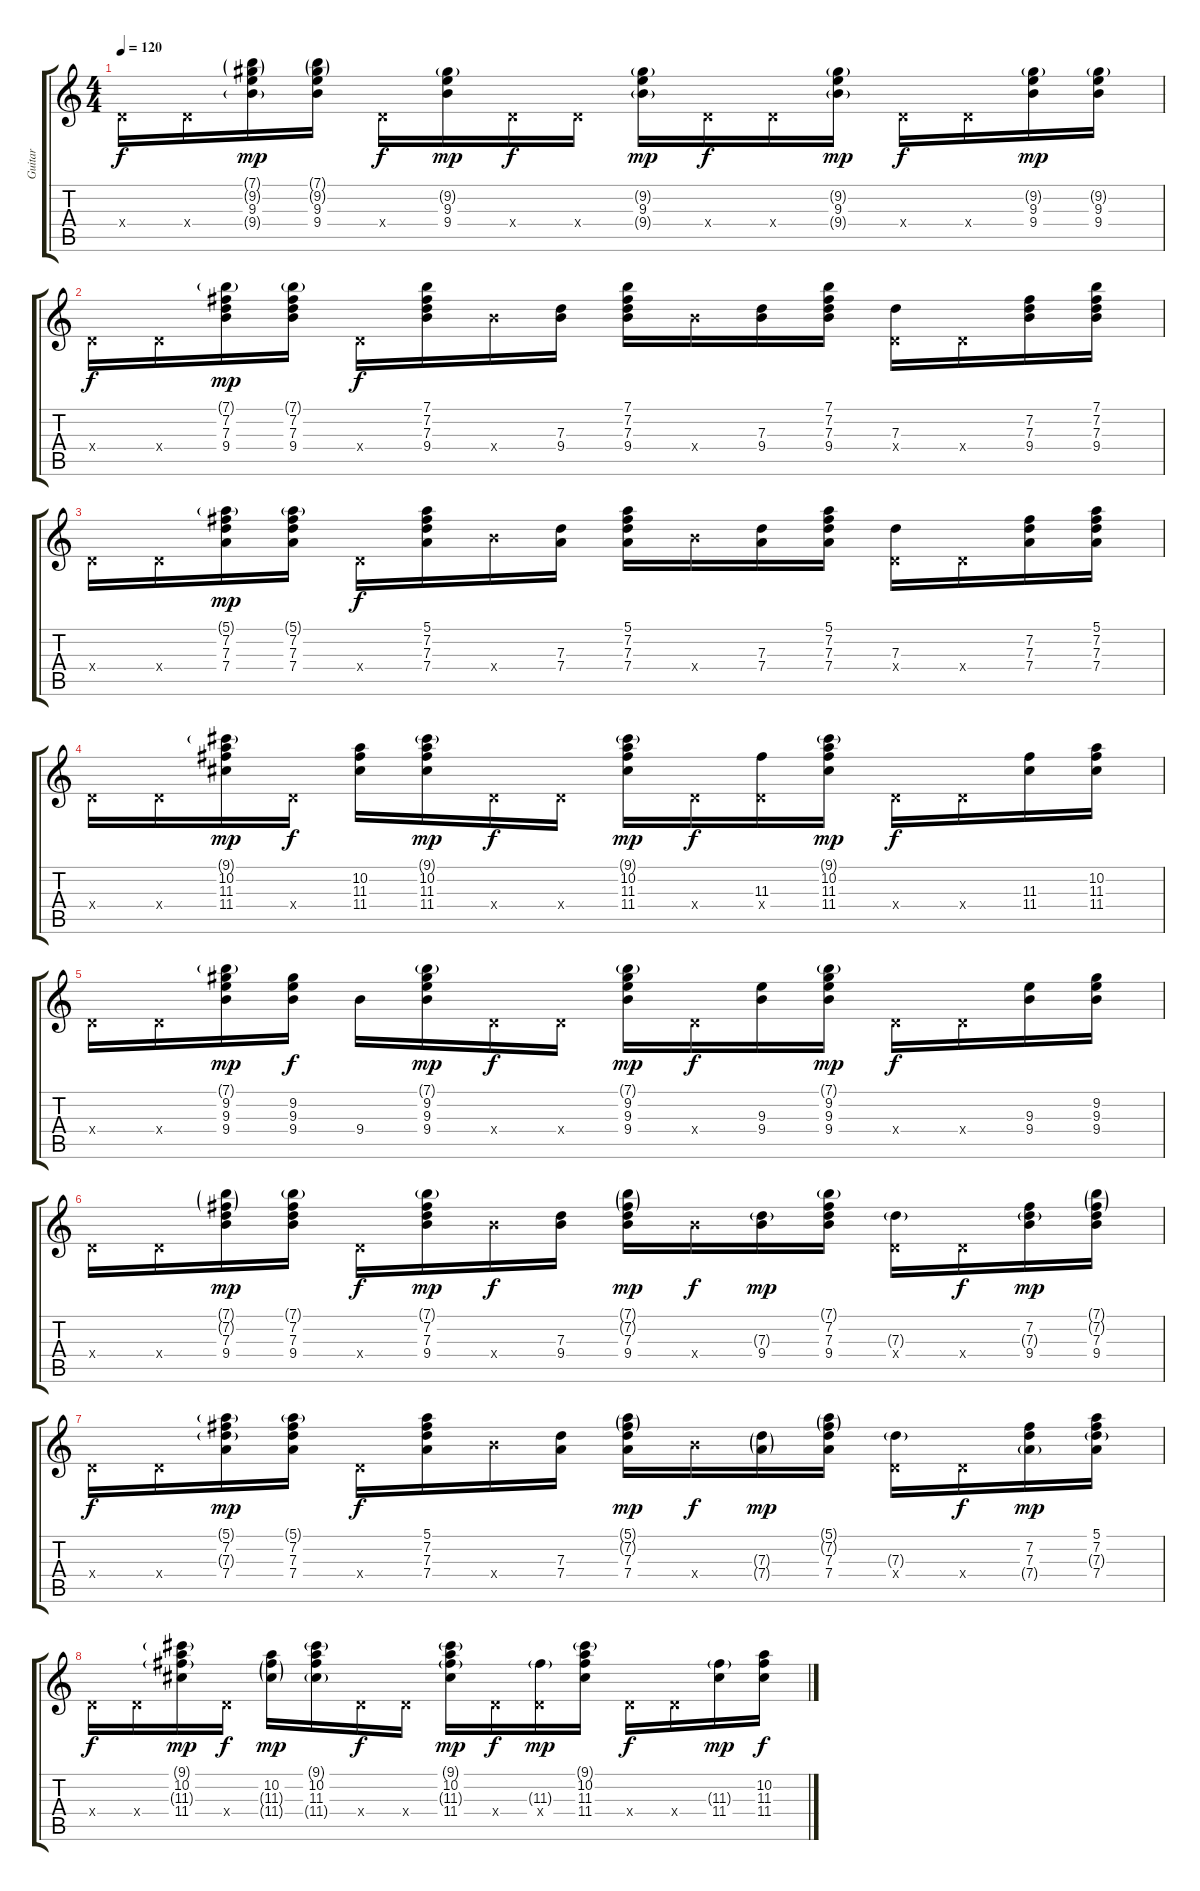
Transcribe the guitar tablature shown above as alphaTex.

\track ("Guitar" "Guitar") {instrument electricguitarclean}
\staff {score tabs}
\tuning (E4 B3 G3 D3 A2 E2) {hide}
\ts (4 4)
\tempo 120
\clef g2
\ks c
0.4{x}.16{dy f} 0.4{x}.16 (7.1{g} 9.2{g} 9.3 9.4{g}).16{dy mp} (7.1{g} 9.2{g} 9.3 9.4).16 0.4{x}.16{dy f} (9.2{g} 9.3 9.4).16{dy mp} 0.4{x}.16{dy f} 0.4{x}.16 (9.2{g} 9.3 9.4{g}).16{dy mp} 0.4{x}.16{dy f} 0.4{x}.16 (9.2{g} 9.3 9.4{g}).16{dy mp} 0.4{x}.16{dy f} 0.4{x}.16 (9.2{g} 9.3 9.4).16{dy mp} (9.2{g} 9.3 9.4).16 |
0.4{x}.16{dy f} 0.4{x}.16 (7.1{g} 7.2 7.3 9.4).16{dy mp} (7.1{g} 7.2 7.3 9.4).16 0.4{x}.16{dy f} (7.1 7.2 7.3 9.4).16 9.4{x}.16 (7.3 9.4).16 (7.1 7.2 7.3 9.4).16 9.4{x}.16 (7.3 9.4).16 (7.1 7.2 7.3 9.4).16 (7.3 0.4{x}).16 0.4{x}.16 (7.2 7.3 9.4).16 (7.1 7.2 7.3 9.4).16 |
0.4{x}.16 0.4{x}.16 (5.1{g} 7.2 7.3 7.4).16{dy mp} (5.1{g} 7.2 7.3 7.4).16 0.4{x}.16{dy f} (5.1 7.2 7.3 7.4).16 9.4{x}.16 (7.3 7.4).16 (5.1 7.2 7.3 7.4).16 9.4{x}.16 (7.3 7.4).16 (5.1 7.2 7.3 7.4).16 (7.3 0.4{x}).16 0.4{x}.16 (7.2 7.3 7.4).16 (5.1 7.2 7.3 7.4).16 |
0.4{x}.16 0.4{x}.16 (9.1{g} 10.2 11.3 11.4).16{dy mp} 0.4{x}.16{dy f} (10.2 11.3 11.4).16 (9.1{g} 10.2 11.3 11.4).16{dy mp} 0.4{x}.16{dy f} 0.4{x}.16 (9.1{g} 10.2 11.3 11.4).16{dy mp} 0.4{x}.16{dy f} (11.3 0.4{x}).16 (9.1{g} 10.2 11.3 11.4).16{dy mp} 0.4{x}.16{dy f} 0.4{x}.16 (11.3 11.4).16 (10.2 11.3 11.4).16 |
0.4{x}.16 0.4{x}.16 (7.1{g} 9.2 9.3 9.4).16{dy mp} (9.2 9.3 9.4).16{dy f} 9.4.16 (7.1{g} 9.2 9.3 9.4).16{dy mp} 0.4{x}.16{dy f} 0.4{x}.16 (7.1{g} 9.2 9.3 9.4).16{dy mp} 0.4{x}.16{dy f} (9.3 9.4).16 (7.1{g} 9.2 9.3 9.4).16{dy mp} 0.4{x}.16{dy f} 0.4{x}.16 (9.3 9.4).16 (9.2 9.3 9.4).16 |
0.4{x}.16 0.4{x}.16 (7.1{g} 7.2{g} 7.3 9.4).16{dy mp} (7.1{g} 7.2 7.3 9.4).16 0.4{x}.16{dy f} (7.1{g} 7.2 7.3 9.4).16{dy mp} 9.4{x}.16{dy f} (7.3 9.4).16 (7.1{g} 7.2{g} 7.3 9.4).16{dy mp} 9.4{x}.16{dy f} (7.3{g} 9.4).16{dy mp} (7.1{g} 7.2 7.3 9.4).16 (7.3{g} 0.4{x}).16 0.4{x}.16{dy f} (7.2 7.3{g} 9.4).16{dy mp} (7.1{g} 7.2{g} 7.3 9.4).16 |
0.4{x}.16{dy f} 0.4{x}.16 (5.1{g} 7.2 7.3{g} 7.4).16{dy mp} (5.1{g} 7.2 7.3 7.4).16 0.4{x}.16{dy f} (5.1 7.2 7.3 7.4).16 9.4{x}.16 (7.3 7.4).16 (5.1{g} 7.2{g} 7.3 7.4).16{dy mp} 9.4{x}.16{dy f} (7.3{g} 7.4{g}).16{dy mp} (5.1{g} 7.2{g} 7.3 7.4).16 (7.3{g} 0.4{x}).16 0.4{x}.16{dy f} (7.2 7.3 7.4{g}).16{dy mp} (5.1 7.2 7.3{g} 7.4).16 |
0.4{x}.16{dy f} 0.4{x}.16 (9.1{g} 10.2 11.3{g} 11.4).16{dy mp} 0.4{x}.16{dy f} (10.2 11.3{g} 11.4{g}).16{dy mp} (9.1{g} 10.2 11.3 11.4{g}).16 0.4{x}.16{dy f} 0.4{x}.16 (9.1{g} 10.2 11.3{g} 11.4).16{dy mp} 0.4{x}.16{dy f} (11.3{g} 0.4{x}).16{dy mp} (9.1{g} 10.2 11.3 11.4).16 0.4{x}.16{dy f} 0.4{x}.16 (11.3{g} 11.4).16{dy mp} (10.2 11.3 11.4).16{dy f}
